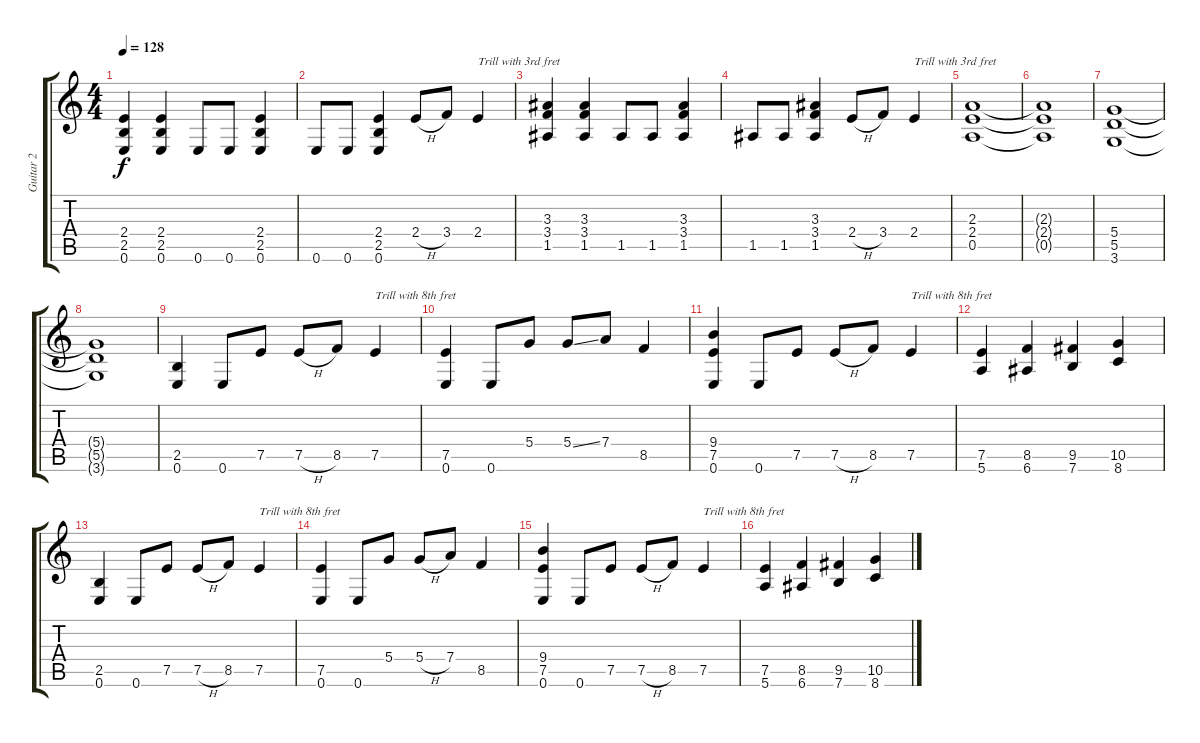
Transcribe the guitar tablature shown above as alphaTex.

\track ("Guitar 2" "Guitar 2") {instrument distortionguitar}
\staff {score tabs}
\tuning (E4 B3 G3 D3 A2 E2) {hide}
\ts (4 4)
\tempo 128
\clef g2
\ks c
(2.4 2.5 0.6).4{dy f} (2.4 2.5 0.6).4 0.6.8 0.6.8 (2.4 2.5 0.6).4 |
0.6.8 0.6.8 (2.4 2.5 0.6).4 2.4{h}.8 3.4.8 2.4.4{txt "Trill with 3rd fret"} |
(3.3 3.4 1.5).4 (3.3 3.4 1.5).4 1.5.8 1.5.8 (3.3 3.4 1.5).4 |
1.5.8 1.5.8 (3.3 3.4 1.5).4 2.4{h}.8 3.4.8 2.4.4{txt "Trill with 3rd fret"} |
(2.3 2.4 0.5).1 |
(2.3{t} 2.4{t} 0.5{t}).1 |
(5.4 5.5 3.6).1 |
(5.4{t} 5.5{t} 3.6{t}).1 |
(2.5 0.6).4 0.6.8 7.5.8 7.5{h}.8 8.5.8 7.5.4{txt "Trill with 8th fret"} |
(7.5 0.6).4 0.6.8 5.4.8 5.4{ss}.8 7.4.8 8.5.4 |
(9.4 7.5 0.6).4 0.6.8 7.5.8 7.5{h}.8 8.5.8 7.5.4{txt "Trill with 8th fret"} |
(7.5 5.6).4 (8.5 6.6).4 (9.5 7.6).4 (10.5 8.6).4 |
(2.5 0.6).4 0.6.8 7.5.8 7.5{h}.8 8.5.8 7.5.4{txt "Trill with 8th fret"} |
(7.5 0.6).4 0.6.8 5.4.8 5.4{h}.8 7.4.8 8.5.4 |
(9.4 7.5 0.6).4 0.6.8 7.5.8 7.5{h}.8 8.5.8 7.5.4{txt "Trill with 8th fret"} |
(7.5 5.6).4 (8.5 6.6).4 (9.5 7.6).4 (10.5 8.6).4
